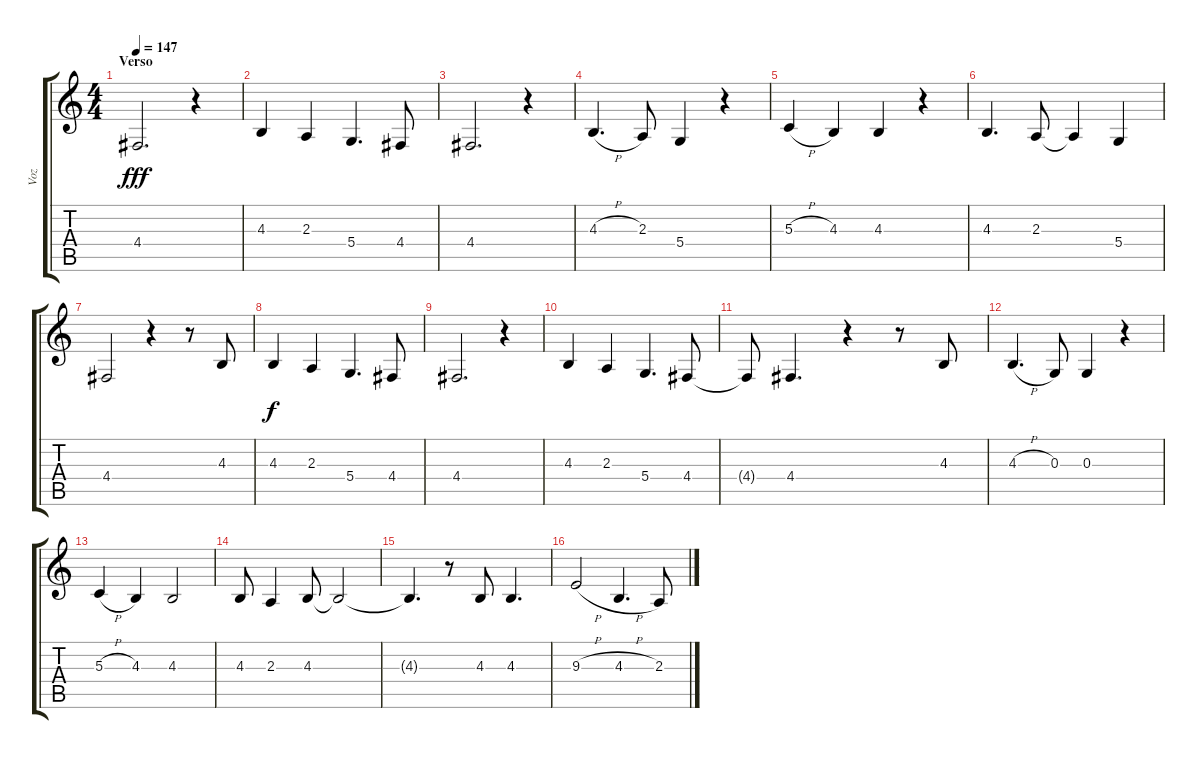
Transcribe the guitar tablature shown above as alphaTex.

\track ("Voz" "Voz") {instrument accordion}
\staff {score tabs}
\tuning (E4 B3 G3 D3 A2 E2) {hide}
\ts (4 4)
\section ("" "Verso")
\tempo 147
\clef g2
\ks c
4.4.2{d dy fff} r.4 |
4.3.4 2.3.4 5.4.4{d} 4.4.8 |
4.4.2{d} r.4 |
4.3{h}.4{d} 2.3.8 5.4.4 r.4 |
5.3{h}.4 4.3.4 4.3.4 r.4 |
4.3.4{d} 2.3.8 2.3{t}.4 5.4.4 |
4.4.2 r.4 r.8 4.3.8 |
4.3.4{dy f} 2.3.4 5.4.4{d} 4.4.8 |
4.4.2{d} r.4 |
4.3.4 2.3.4 5.4.4{d} 4.4.8 |
4.4{t}.8 4.4.4{d} r.4 r.8 4.3.8 |
4.3{h}.4{d} 0.3.8 0.3.4 r.4 |
5.3{h}.4 4.3.4 4.3.2 |
4.3.8 2.3.4 4.3.8 4.3{t}.2 |
4.3{t}.4{d} r.8 4.3.8 4.3.4{d} |
9.3{h}.2 4.3{h}.4{d} 2.3{h}.8
